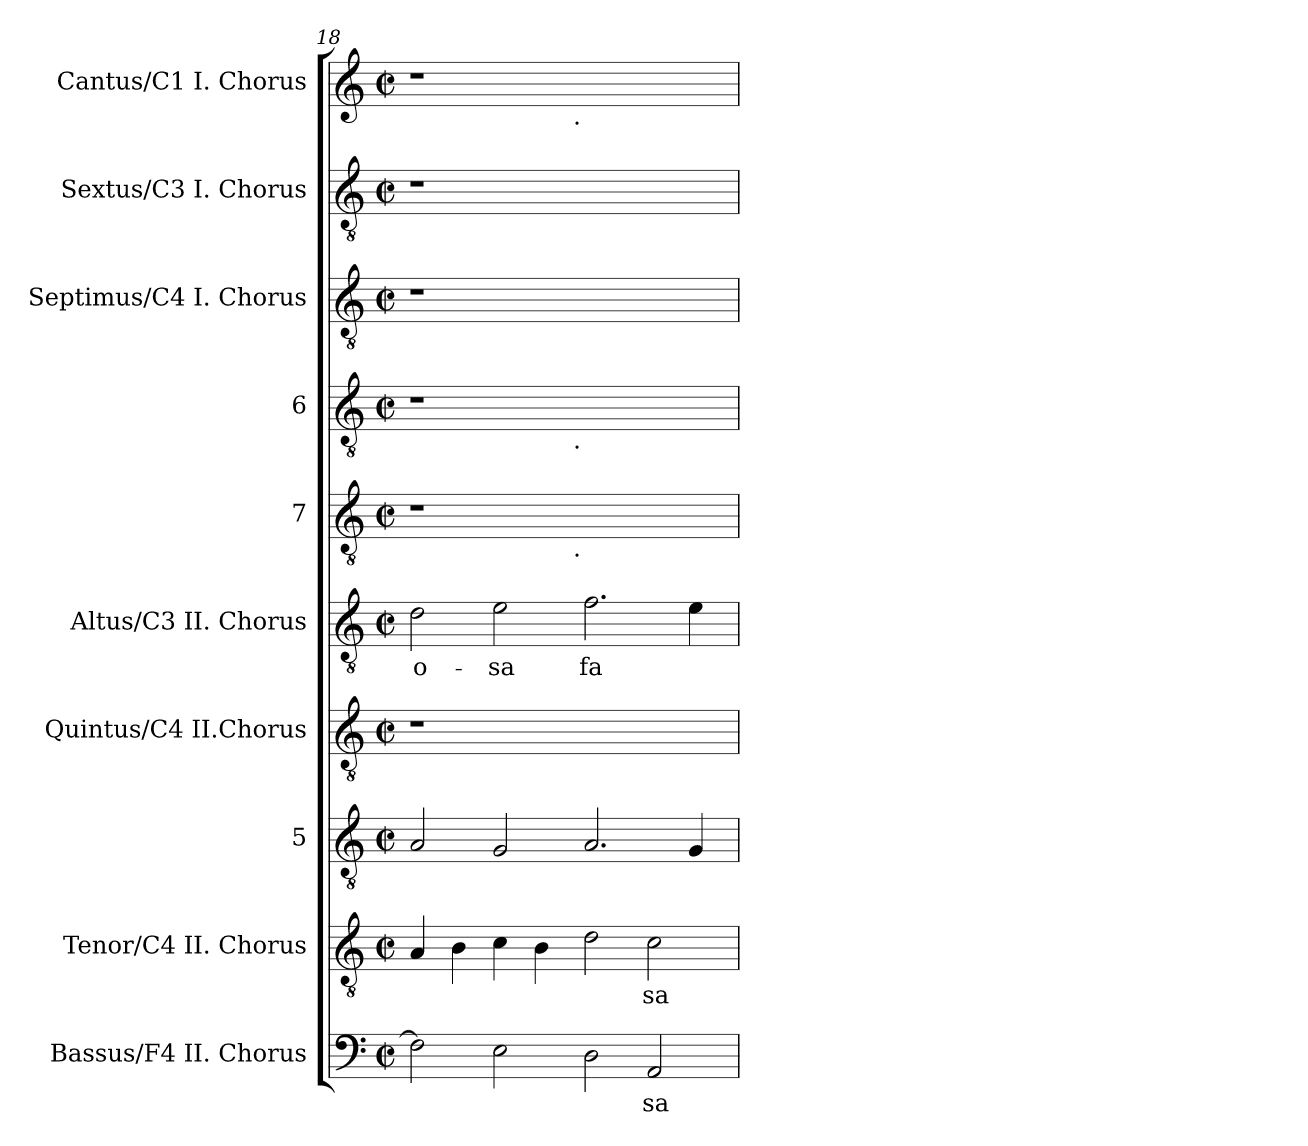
**kern	**text	**kern	**text	**kern	**text	**kern	**kern	**text	**kern	**kern	**kern	**kern	**kern
*part10	*part10	*part9	*part9	*part8	*part8	*part7	*part6	*part6	*part5	*part4	*part3	*part2	*part1
*staff10	*staff10	*staff9	*staff9	*staff8	*staff8	*staff7	*staff6	*staff6	*staff5	*staff4	*staff3	*staff2	*staff1
*I"Bassus/F4  II. Chorus	*	*I"Tenor/C4  II. Chorus	*	*I"5	*	*I"Quintus/C4  II.Chorus	*I"Altus/C3  II. Chorus	*	*I"7	*I"6	*I"Septimus/C4  I. Chorus	*I"Sextus/C3  I. Chorus	*I"Cantus/C1  I. Chorus
*I'B	*	*I'T	*	*	*	*	*I'A	*	*	*	*	*	*I'C
*clefF4	*	*clefGv2	*	*clefGv2	*	*clefGv2	*clefGv2	*	*clefGv2	*clefGv2	*clefGv2	*clefGv2	*clefG2
*k[]	*	*k[]	*	*k[]	*	*k[]	*k[]	*	*k[]	*k[]	*k[]	*k[]	*k[]
*C:	*	*C:	*	*C:	*	*C:	*C:	*	*C:	*C:	*C:	*C:	*C:
*M2/2	*	*M2/2	*	*M2/2	*	*M2/2	*M2/2	*	*M2/2	*M2/2	*M2/2	*M2/2	*M2/2
*met(c|)	*	*met(c|)	*	*met(c|)	*	*met(c|)	*met(c|)	*	*met(c|)	*met(c|)	*met(c|)	*met(c|)	*met(c|)
=18	=18	=18	=18	=18	=18	=18	=18	=18	=18	=18	=18	=18	=18
!	!LO:LY:b:cj	!	!LO:LY:b:cj	!	!LO:LY:b:cj	!	!	!LO:LY:b:cj	!	!	!	!	!
*	*	*	*	*	*	*	*	*	*^	*^	*	*	*^
2F\]	--	4A/	--	2A/	--	1r	2d\	-o-	1r	2ryy	1r	2ryy	1r	1r	1r	2ryy
!	!	!	!LO:LY:b:cj	!	!	!	!	!	!	!	!	!	!	!	!	!
.	.	4B\	--	.	.	.	.	.	.	.	.	.	.	.	.	.
!	!LO:LY:b:cj	!	!LO:LY:b:cj	!	!LO:LY:b:cj	!	!	!LO:LY:b:cj	!	!	!	!	!	!	!	!
2E\	--	4c\	--	2G/	--	.	2e\	-sa	.	4...ryy	.	4...ryy	.	.	.	4...ryy
!	!	!	!LO:LY:b:cj	!	!	!	!	!	!	!	!	!	!	!	!	!
.	.	4B\	--	.	.	.	.	.	.	.	.	.	.	.	.	.
!	!	!	!	!	!	!	!	!	!	!	!	!	!	!	!	!LO:TX:b:t=.
!	!	!	!	!	!	!	!	!	!	!	!	!LO:TX:b:t=.	!	!	!	!
!	!	!	!	!	!	!	!	!	!	!LO:TX:b:t=.	!	!	!	!	!	!
.	.	.	.	.	.	.	.	.	.	1ryy	.	1ryy	.	.	.	1ryy
!	!LO:LY:b:cj	!	!LO:LY:b:cj	!	!LO:LY:b:cj	!	!	!LO:LY:b:cj	!	!	!	!	!	!	!	!
2D\	--	2d\	--	2.A/	--	1ryy	2.f\	fa-	1ryy	.	1ryy	.	1ryy	1ryy	1ryy	.
!	!LO:LY:b:cj	!	!LO:LY:b:cj	!	!	!	!	!	!	!	!	!	!	!	!	!
2AA/	-sa	2c\	-sa	.	.	.	.	.	.	.	.	.	.	.	.	.
!	!	!	!	!	!LO:LY:b:cj	!	!	!LO:LY:b:cj	!	!	!	!	!	!	!	!
.	.	.	.	4G/	--	.	4e\	--	.	.	.	.	.	.	.	.
.	.	.	.	.	.	.	.	.	.	32ryy	.	32ryy	.	.	.	32ryy
*	*	*	*	*	*	*	*	*	*v	*v	*	*	*	*	*v	*v
*	*	*	*	*	*	*	*	*	*	*v	*v	*	*	*
=	=	=	=	=	=	=	=	=	=	=	=	=	=
*-	*-	*-	*-	*-	*-	*-	*-	*-	*-	*-	*-	*-	*-
